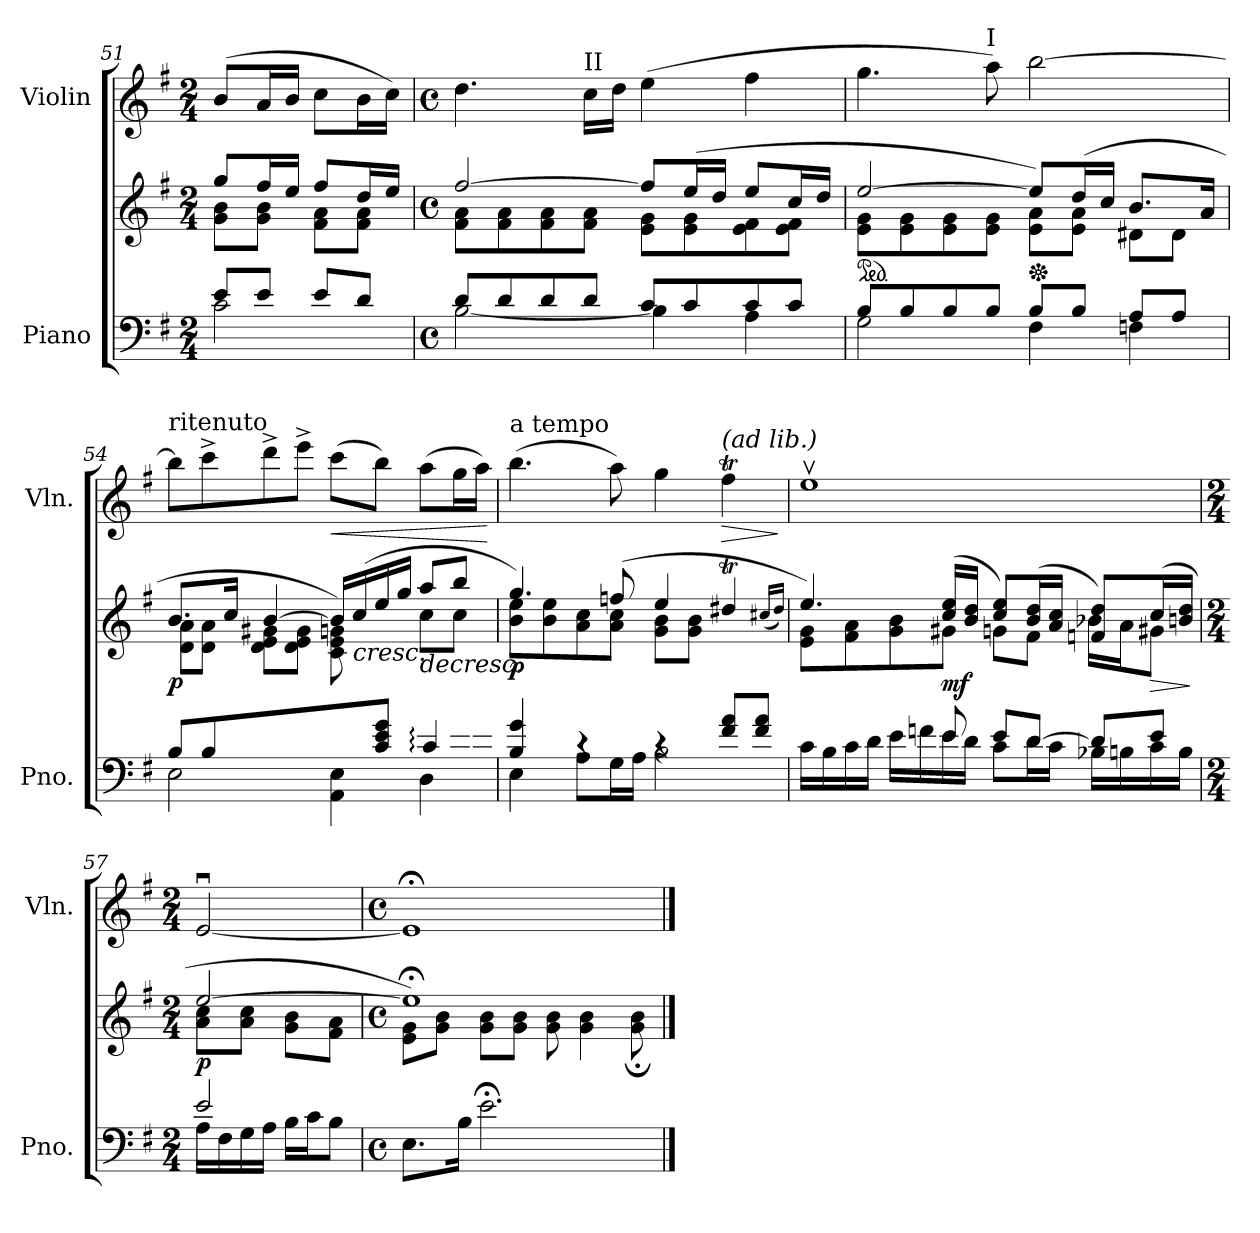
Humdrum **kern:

**kern	**kern	**dynam	**kern	**dynam
*part2	*part2	*part2	*part1	*part1
*staff3	*staff2	*staff2/3	*staff1	*staff1
*I"Piano	*	*	*I"Violin	*
*I'Pno.	*	*	*I'Vln.	*
*clefF4	*clefG2	*	*clefG2	*
*k[f#]	*k[f#]	*	*k[f#]	*
*M2/4	*M2/4	*	*M2/4	*
=51	=51	=51	=51	=51
*^	*^	*	*	*
8e/L	2c\	8gg/L	8g\ 8b\L	.	(8b/L	.
8e/J	.	16ff#/L	8g\ 8b\J	.	16a/L	.
.	.	16ee/JJ	.	.	16b/JJ	.
8e/L	.	8ff#/L	8f#\ 8a\L	.	8cc\L	.
8d/J	.	16dd/L	8f#\ 8a\J	.	16b\L	.
.	.	16ee/JJ	.	.	16cc\JJ)	.
=52	=52	=52	=52	=52	=52	=52
*M4/4	*	*M4/4	*	*	*M4/4	*
*met(c)	*	*met(c)	*	*	*met(c)	*
8d/L	[2B\	[2ff#/	8f#\ 8a\L	.	4.dd\	.
8d/	.	.	8f#\ 8a\	.	.	.
8d/	.	.	8f#\ 8a\	.	.	.
!	!	!	!	!	!LO:TX:a:t=II	!
8d/J	.	.	8f#\ 8a\J	.	16cc\LL	.
.	.	.	.	.	16dd\JJ	.
8c/L	4B\]	8ff#/L]	8e\ 8g\L	.	(4ee\	.
8c/	.	(16ee/L	8e\ 8g\	.	.	.
.	.	16dd/JJ	.	.	.	.
8c/	4A\	8ee/L	8e\ 8f#\	.	4ff#\	.
8c/J	.	16cc/L	8e\ 8f#\J	.	.	.
.	.	16dd/JJ	.	.	.	.
!!LO:LB:g=z
=53	=53	=53	=53	=53	=53	=53
*	*	*ped	*	*	*	*
8B/L	2G\	[2ee/	8e\ 8g\L	.	4.gg\	.
8B/	.	.	8e\ 8g\	.	.	.
8B/	.	.	8e\ 8g\	.	.	.
!	!	!	!	!	!LO:TX:a:t=I	!
8B/J	.	.	8e\ 8g\J	.	8aa\)	.
*	*	*Xped	*	*	*	*
8B/L	4F#\	8ee/L])	8e\ 8a\L	.	[2bb\	.
8B/J	.	(16dd/L	8e\ 8a\J	.	.	.
.	.	16cc/JJ	.	.	.	.
8A/L	4Fn\	8.b/L	8d#X\L	.	.	.
8A/J	.	.	8d#\J	.	.	.
.	.	16a/Jk	.	.	.	.
=54	=54	=54	=54	=54	=54	=54
*	*^	*	*^	*	*	*
!	!	!	!	!	!	!	!LO:TX:a:t=ritenuto	!
!	!	!	!	!	!	!LO:DY:b	!	!
8B/L	2E\	2.ryy	8.b/L	8d\ 8a\L	4ryy	p	8bb\L]	.
8B/J	.	.	.	8d\ 8a\J	.	.	8ccc^\	.
.	.	.	16cc/Jk	.	.	.	.	.
4.ryy	.	.	[4b/	2ryy	8d\ 8e\ 8g#X\L	.	8ddd^\	.
.	.	.	.	.	8d\ 8e\ 8g#\J	.	8eee^\J	.
!	!	!	!	!	!	!	!	!LO:HP:b
.	4AA\ 4E\	.	16b/LL])	.	8c\ 8e\ 8gn\L	.	(8ccc\L	<
!	!	!	!	!	!	!LO:HP:b	!	!
.	.	.	(16cc/	.	.	<	.	.
8c/ 8e/ 8g/J	.	.	16ee/	.	4.ryy	.	8bb\J)	.
.	.	.	16gg/JJ	.	.	.	.	.
!	!	!	!	!	!	!LO:HP:b	!	!
8c/yy: 8f#/:L	4D\	4D/yy: 4c/: 4f#/yy:	8aa/L	8cc\L	.	>	(8aa\L	.
16c/ 16e/L	.	.	8bb/J	8cc\J	.	.	16gg\L	.
16f#/JJ	.	.	.	.	.	.	16aa\JJ)	.
*v	*v	*v	*	*	*	*	*	*
*	*v	*v	*v	*	*	*
.	.	[	.	[
=55	=55	=55	=55	=55
*^	*^	*	*	*
!	!	!	!	!	!LO:TX:a:t=a tempo	!
!	!	!	!	!LO:DY:b	!	!
4B/ 4g/	4E\	4.gg/)	8b\ 8ee\L	p	(4.bb\	.
.	.	.	8b\ 8ee\	.	.	.
4rc	8A\L	.	8a\ 8cc\	.	.	.
.	16G\L	(8ffn/	8a\ 8cc\J	.	8aa\)	.
.	16A\JJ	.	.	.	.	.
4rc	2B\	4ee/	8g\ 8b\L	.	4gg\	.
.	.	.	8g\ 8b\J	.	.	.
!	!	!	!	!	!LO:TX:a:i:t=(ad lib.)	!
!	!	!	!	!	!	!LO:HP:b
8f#/ 8a/L	.	4dd#Xt/	4ryy	.	4ff#t\	>
8f#/ 8a/J	.	.	.	.	.	.
*v	*v	*	*	*	*	*
*	*v	*v	*	*	*
.	(16qcc#X/LL	.	.	.
.	16qdd#/JJ)	.	.	.
.	.	.	.	]
!!LO:PB:g=z
=56	=56	=56	=56	=56
*^	*^	*	*	*
4.ryy	16c\LL	4.ee/)	8e\ 8g\L	.	1eev	.
.	16B\	.	.	.	.	.
.	16c\	.	8f#\ 8a\	.	.	.
.	16d\JJ	.	.	.	.	.
.	16e\LL	.	8g\ 8b\	.	.	.
.	16fn\	.	.	.	.	.
!	!	!	!	!LO:DY:b	!	!
8e/	16e\	(16cc/ 16ee/LL	8g#X\J	mf	.	.
.	16d\JJ	16b/ 16dd/JJ	.	.	.	.
8e/L	8c\L	8cc/ 8ee/L)	8gn\L	.	.	.
[8d/J	16d\L	(16b/ 16dd/L	8f#\J	.	.	.
.	16c\JJ	16a/ 16cc/JJ	.	.	.	.
8d/L]	16B-X\LL	8fn/ 8dd/L)	16b-X\LL	.	.	.
.	16Bn\	.	16a\J	.	.	.
!	!	!	!	!LO:HP:b	!	!
8e/J	16c\	(16cc/L	8g#X\J	>	.	.
.	16B\JJ	16bn/ 16dd/JJ	.	.	.	.
*v	*v	*	*	*	*	*
*	*v	*v	*	*	*
.	.	]	.	.
=57	=57	=57	=57	=57
*M2/4	*M2/4	*	*M2/4	*
*^	*^	*	*	*
!	!	!	!	!LO:DY:b	!	!
2e/	16A\LL	[2ee/	8a\ 8cc\L	p	[2eu/	.
.	16F#\	.	.	.	.	.
.	16G\	.	8a\ 8cc\J	.	.	.
.	16A\JJ	.	.	.	.	.
.	16B\LL	.	8g\ 8b\L	.	.	.
.	16c\J	.	.	.	.	.
.	8B\J	.	8f#\ 8a\J	.	.	.
*v	*v	*	*	*	*	*
=58	=58	=58	=58	=58	=58
*M4/4	*M4/4	*	*	*M4/4	*
*met(c)	*met(c)	*	*	*met(c)	*
8.E\L	1ee;<])	8e\ 8g\L	.	1e;<]	.
.	.	8g\ 8b\J	.	.	.
16B\Jk	.	.	.	.	.
2.e;<\	.	8g\ 8b\L	.	.	.
.	.	8g\ 8b\J	.	.	.
.	.	8g\ 8b\	]	.	.
.	.	4g\ 4b\	.	.	.
.	.	8g\; 8b\;	.	.	.
*	*v	*v	*	*	*
==	==	==	==	==
*-	*-	*-	*-	*-
